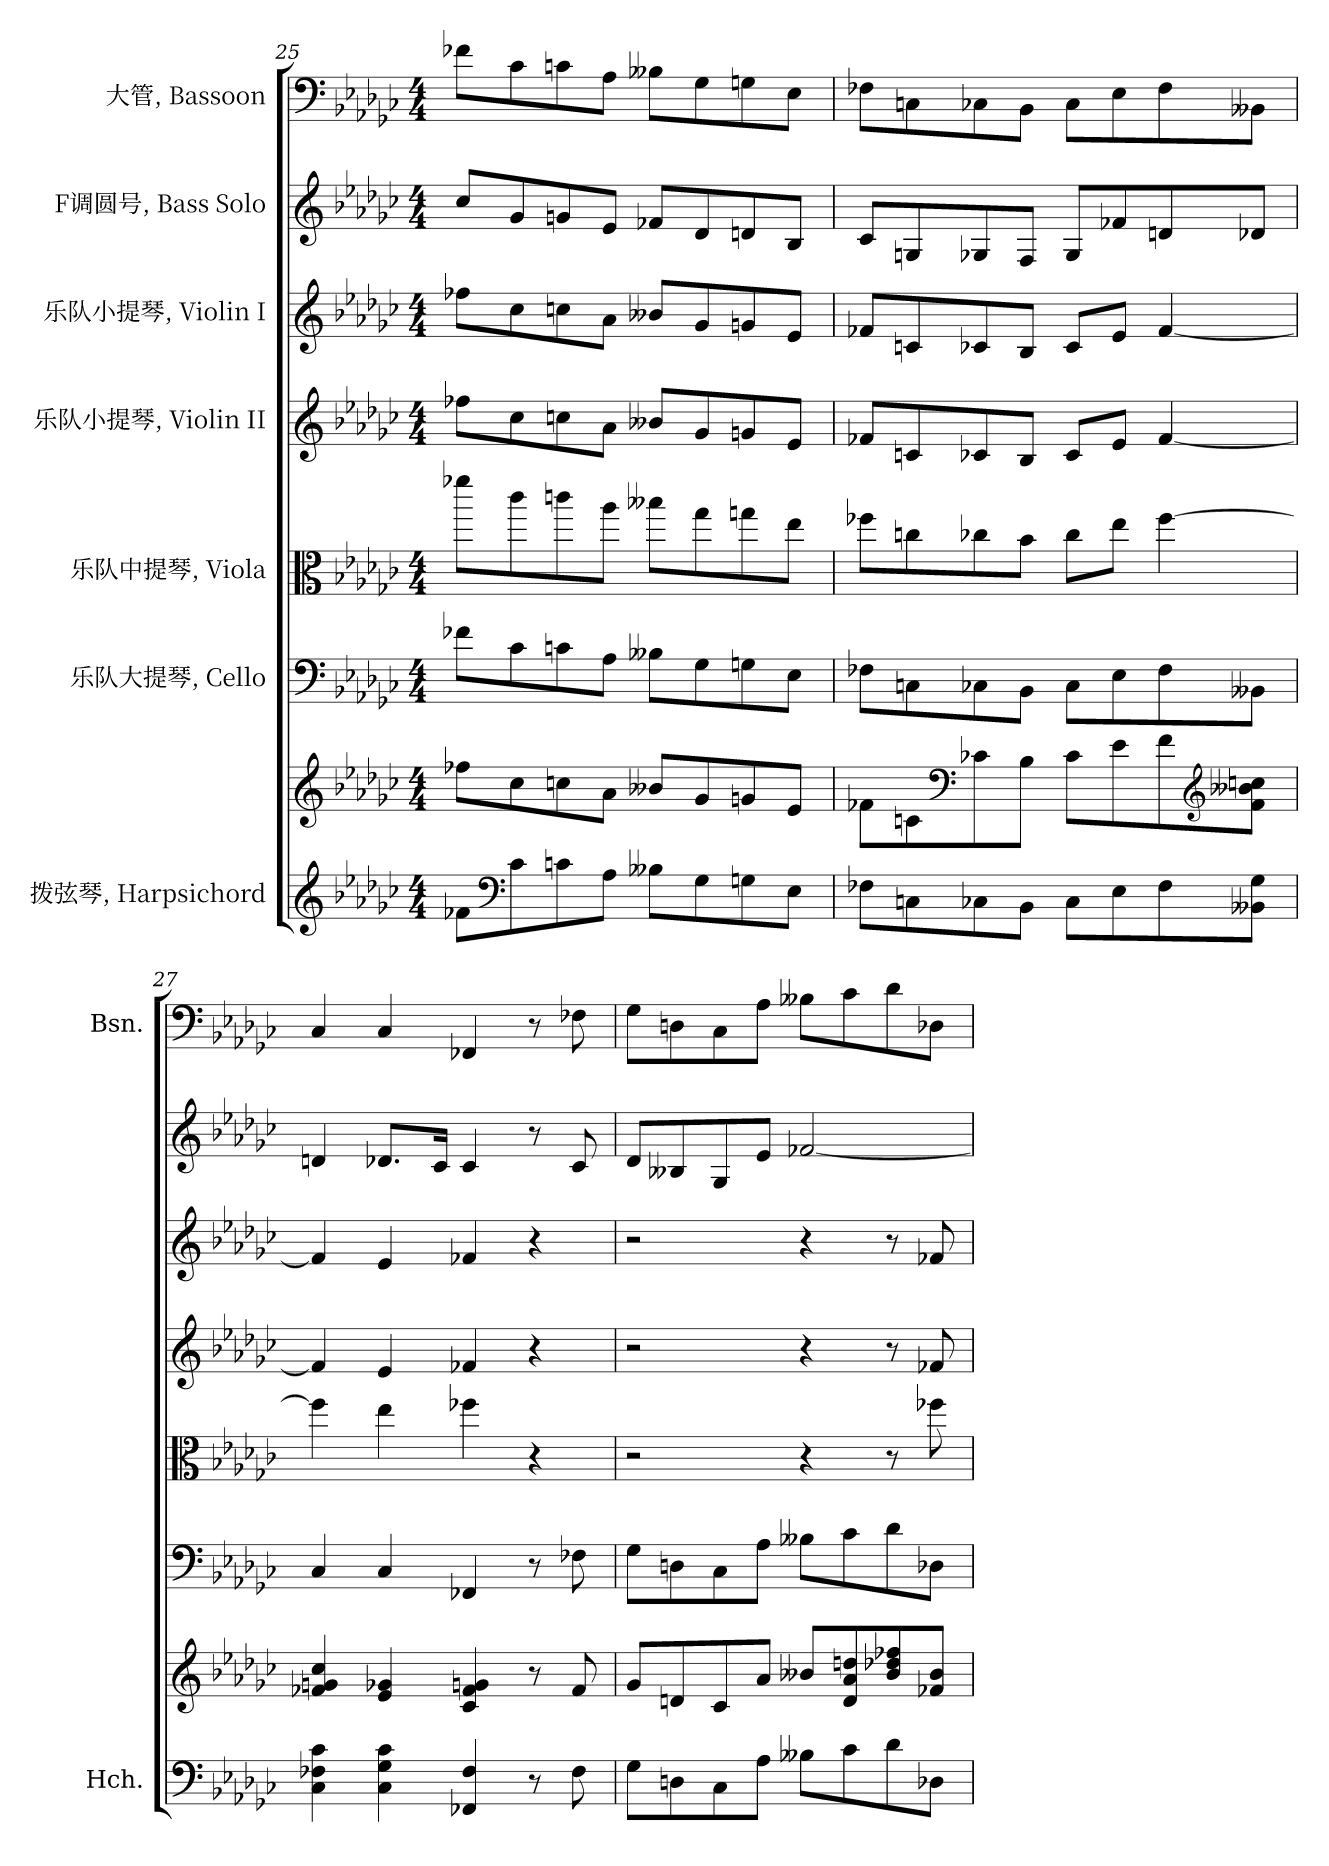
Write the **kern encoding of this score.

**kern	**kern	**kern	**kern	**kern	**kern	**kern	**kern
*part7	*part7	*part6	*part5	*part4	*part3	*part2	*part1
*staff8	*staff7	*staff6	*staff5	*staff4	*staff3	*staff2	*staff1
*I"拨弦琴, Harpsichord	*	*I"乐队大提琴, Cello	*I"乐队中提琴, Viola	*I"乐队小提琴, Violin II	*I"乐队小提琴, Violin I	*I"F调圆号, Bass Solo	*I"大管, Bassoon
*I'Hch.	*	*	*	*	*	*	*I'Bsn.
*clefG2	*clefG2	*clefF4	*clefC3	*clefG2	*clefG2	*clefG2	*clefF4
*	*	*	*	*	*	*ITrd4c7	*
*k[b-e-a-d-g-c-]	*k[b-e-a-d-g-c-]	*k[b-e-a-d-g-c-]	*k[b-e-a-d-g-c-]	*k[b-e-a-d-g-c-]	*k[b-e-a-d-g-c-]	*k[b-e-a-d-g-c-f-]	*k[b-e-a-d-g-c-]
*M4/4	*M4/4	*M4/4	*M4/4	*M4/4	*M4/4	*M4/4	*M4/4
=25	=25	=25	=25	=25	=25	=25	=25
8f-X\L	8ff-X\L	8f-X\L	8fff-X\L	8ff-X\L	8ff-X\L	8f-/L	8f-X\L
*clefF4	*	*	*	*	*	*	*
8c-\	8cc-\	8c-\	8ccc-\	8cc-\	8cc-\	8c-/	8c-\
8cn\	8ccn\	8cn\	8cccn\	8ccn\	8ccn\	8cn/	8cn\
8A-\J	8a-\J	8A-\J	8aa-\J	8a-\J	8a-\J	8A-/J	8A-\J
8B--X\L	8b--X/L	8B--X\L	8bb--X\L	8b--X/L	8b--X/L	8B--X/L	8B--X\L
8G-\	8g-/	8G-\	8gg-\	8g-/	8g-/	8G-/	8G-\
8Gn\	8gn/	8Gn\	8ggn\	8gn/	8gn/	8Gn/	8Gn\
8E-\J	8e-/J	8E-\J	8ee-\J	8e-/J	8e-/J	8E-/J	8E-\J
!!LO:PB:g=z
=26	=26	=26	=26	=26	=26	=26	=26
8F-X\L	8f-X\L	8F-X\L	8ff-X\L	8f-X/L	8f-X/L	8F-/L	8F-X\L
8Cn\	8cn\	8Cn\	8ccn\	8cn/	8cn/	8Cn/	8Cn\
*	*clefF4	*	*	*	*	*	*
8C-X\	8c-X\	8C-X\	8cc-X\	8c-X/	8c-X/	8C-X/	8C-X\
8BB-\J	8B-\J	8BB-\J	8b-\J	8B-/J	8B-/J	8BB-/J	8BB-\J
8C-\L	8c-\L	8C-\L	8cc-\L	8c-/L	8c-/L	8C-/L	8C-\L
8E-\	8e-\	8E-\	8ee-\J	8e-/J	8e-/J	8B--X/	8E-\
8F-\	8f-\	8F-\	[4ff-\	[4f-/	[4f-/	8Gn/	8F-\
*	*clefG2	*	*	*	*	*	*
8BB--X\ 8G-\J	8f-\ 8b--X\ 8ccn\J	8BB--X\J	.	.	.	8G-X/J	8BB--X\J
=27	=27	=27	=27	=27	=27	=27	=27
4C-\ 4F-X\ 4c-\	4f-X/ 4gn/ 4cc-/	4C-/	4ff-\]	4f-/]	4f-/]	4Gn/	4C-/
4C-\ 4G-\ 4c-\	4e-/ 4g-X/	4C-/	4ee-\	4e-/	4e-/	8.G-X/L	4C-/
.	.	.	.	.	.	16F-/Jk	.
4FF-X/ 4F-/	4c-/ 4f-/ 4gn/	4FF-X/	4ff-X\	4f-X/	4f-X/	4F-/	4FF-X/
8r	8r	8r	4r	4r	4r	8r	8r
8F-\	8f-/	8F-X\	.	.	.	8F-/	8F-X\
!!LO:PB:g=z
=28	=28	=28	=28	=28	=28	=28	=28
8G-\L	8g-/L	8G-\L	2r	2r	2r	8G-/L	8G-\L
8Dn\	8dn/	8Dn\	.	.	.	8E--X/	8Dn\
8C-\	8c-/	8C-\	.	.	.	8C-/	8C-\
8A-\J	8a-/J	8A-\J	.	.	.	8A-/J	8A-\J
8B--X\L	8b--X/L	8B--X\L	4r	4r	4r	[2B--X/	8B--X\L
8c-\	8d/ 8a-/ 8ddn/	8c-\	.	.	.	.	8c-\
8d-\	8b--/ 8dd-X/ 8ff-X/	8d-\	8r	8r	8r	.	8d-\
8D-X\J	8f-X/ 8b--/J	8D-X\J	8ff-X\	8f-X/	8f-X/	.	8D-X\J
=	=	=	=	=	=	=	=
*-	*-	*-	*-	*-	*-	*-	*-
